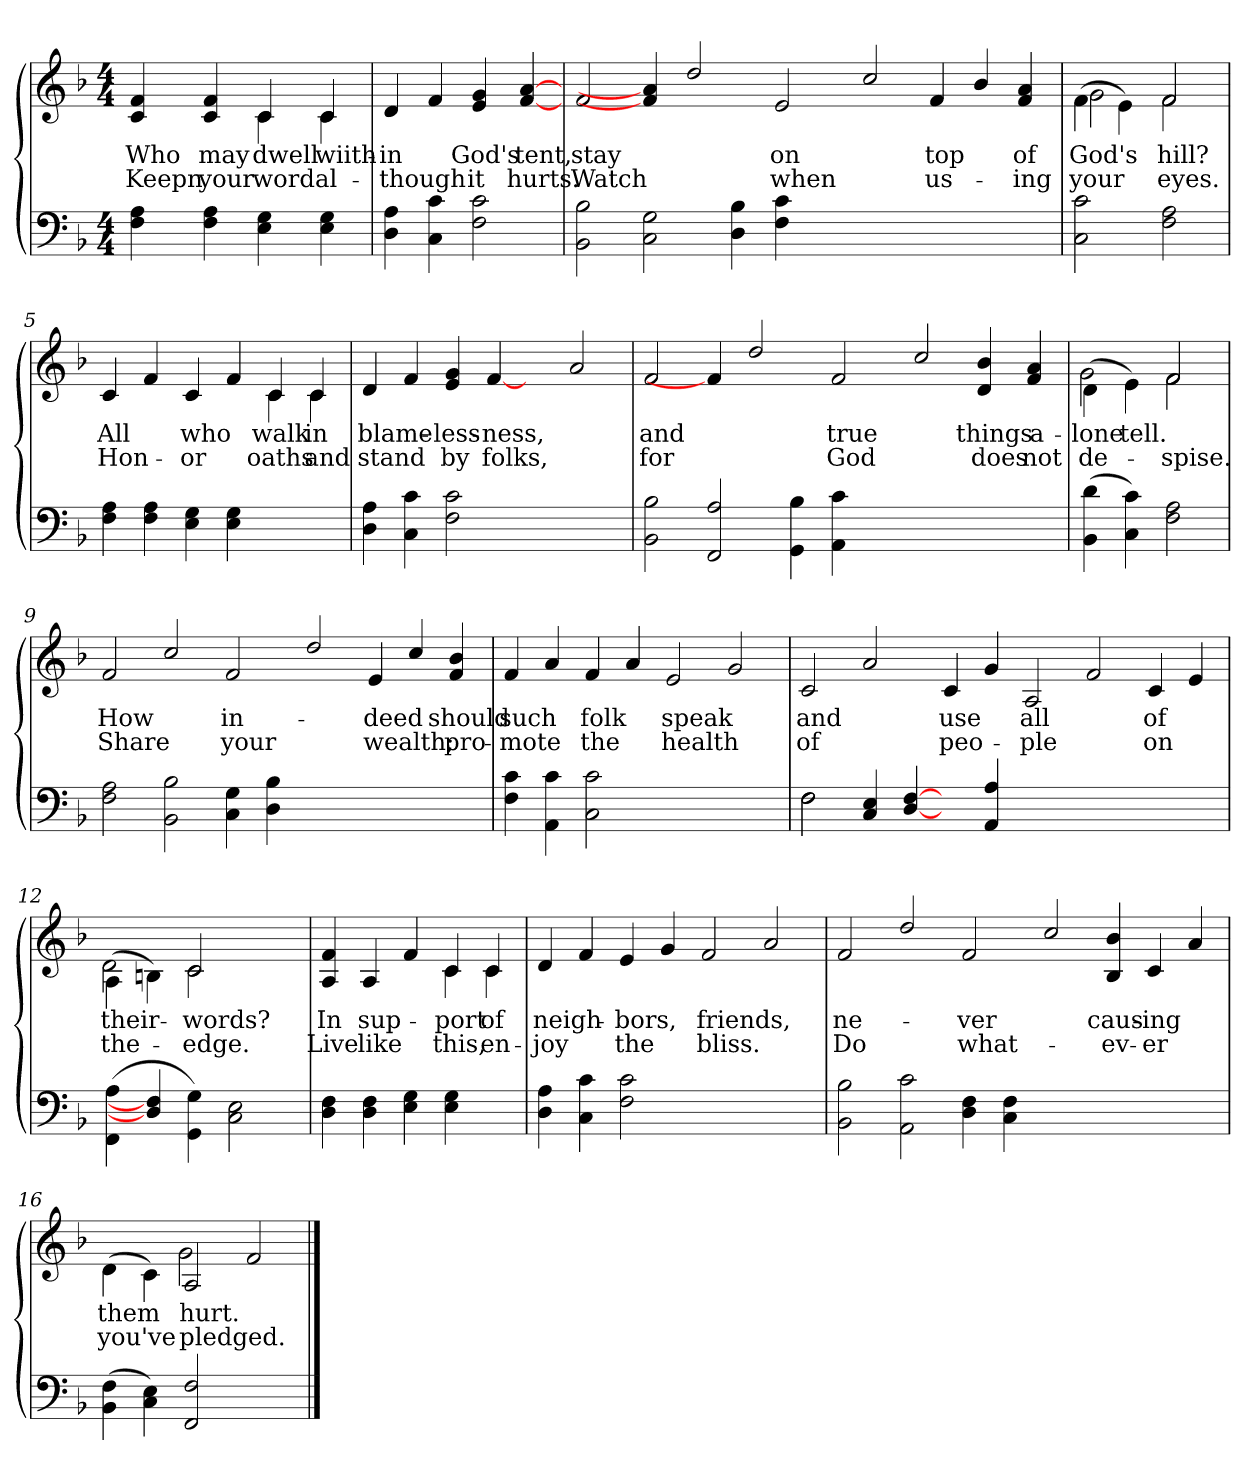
**kern	**kern	**text	**text
*part2	*part1	*part1	*part1
*staff2	*staff1	*staff1	*staff1
*clefF4	*clefG2	*	*
*k[b-]	*k[b-]	*	*
*M4/4	*M4/4	*	*
=1	=1	=1	=1
!	!LO:TX:b:i:t=Verse	!	!
!	!	!LO:LY:b	!LO:LY:b
*	*^	*	*
4F\ 4A\	4c/ 4f/	2ryy	Who	Keepn
!	!	!	!LO:LY:b	!LO:LY:b
4F\ 4A\	4c/ 4f/	.	may	your
!	!	!	!LO:LY:b	!LO:LY:b
4E\ 4G\	4c/	4c\	dwell	word
!	!	!	!LO:LY:b	!LO:LY:b
4E\ 4G\	4c/	4c\	wiith-	al-
=2	=2	=2	=2	=2
!	!	!	!LO:LY:b	!LO:LY:b
*	*v	*v	*	*
4D\ 4A\	4d/	-in	-though
4C\ 4c\	4f/	.	.
!	!	!LO:LY:b	!LO:LY:b
2F\ 2c\	4e/ 4g/	God's	it
!	!	!LO:LY:b	!LO:LY:b
.	[4f/ [4a/	tent,	hurts.
=3	=3	=3	=3
!	!	!LO:LY:b	!LO:LY:b
2BB-\ 2B-\	2f/	stay	Watch
2C\ 2G\	4f/] 4a/]	.	.
.	2dd/	.	.
4D\ 4B-\	.	.	.
!	!	!LO:LY:b	!LO:LY:b
4F\ 4c\	2e/	on	when
1.ryy	.	.	.
.	2cc/	.	.
!	!	!LO:LY:b	!LO:LY:b
.	4f/	top	us-
.	4b-/	.	.
!	!	!LO:LY:b	!LO:LY:b
.	4f/ 4a/	of	-ing
!!LO:LB:g=z
=4	=4	=4	=4
!	!	!LO:LY:b	!LO:LY:b
*	*^	*	*
2C\ 2c\	(<4f\	2g\	God's	your
.	4e\)	.	.	.
!	!	!	!LO:LY:b	!LO:LY:b
2F\ 2A\	2f/	2f\	hill?	eyes.
=5	=5	=5	=5	=5
!	!	!	!LO:LY:b	!LO:LY:b
4F\ 4A\	4c/	1ryy	All	Hon-
4F\ 4A\	4f/	.	.	.
!	!	!	!LO:LY:b	!LO:LY:b
4E\ 4G\	4c/	.	who	-or
4E\ 4G\	4f/	.	.	.
!	!	!	!LO:LY:b	!LO:LY:b
2ryy	4c/	4c\	walk	oaths
!	!	!	!LO:LY:b	!LO:LY:b
.	4c/	4c\	in	and
=6	=6	=6	=6	=6
!	!	!	!LO:LY:b	!LO:LY:b
*	*v	*v	*	*
4D\ 4A\	4d/	blame-	stand
4C\ 4c\	4f/	.	.
!	!	!LO:LY:b	!LO:LY:b
2F\ 2c\	4e/ 4g/	-less-	by
!	!	!LO:LY:b	!LO:LY:b
.	[4f/	-ness,	folks,
2.ryy	4ryy	.	.
.	2a/	.	.
=7	=7	=7	=7
!	!	!LO:LY:b	!LO:LY:b
2BB-\ 2B-\	2f/	and	for
2FF/ 2A/	4f/]	.	.
.	2dd/	.	.
4GG\ 4B-\	.	.	.
!	!	!LO:LY:b	!LO:LY:b
4AA\ 4c\	2f/	true	God
1ryy	.	.	.
.	2cc/	.	.
!	!	!LO:LY:b	!LO:LY:b
.	4d/ 4b-/	things	does
!	!	!LO:LY:b	!LO:LY:b
4ryy	4f/ 4a/	a-	not
!!LO:LB:g=z
=8	=8	=8	=8
!	!	!LO:LY:b	!LO:LY:b
*	*^	*	*
(>4BB-\ 4d\	(<4d\	2g\	-lone	de-
!	!	!	!LO:LY:b	!
4C\ 4c\)	4e\)	.	tell.	.
!	!	!	!	!LO:LY:b
2F\ 2A\	2f/	2f\	.	-spise.
=9	=9	=9	=9	=9
!	!	!	!LO:LY:b	!LO:LY:b
*	*v	*v	*	*
2F\ 2A\	2f/	How	Share
2BB-\ 2B-\	2cc/	.	.
!	!	!LO:LY:b	!LO:LY:b
4C\ 4G\	2f/	in-	your
4D\ 4B-\	.	.	.
1ryy	2dd/	.	.
!	!	!LO:LY:b	!LO:LY:b
.	4e/	-deed	wealth;
.	4cc/	.	.
!	!	!LO:LY:b	!LO:LY:b
4ryy	4f/ 4b-/	should	pro-
=10	=10	=10	=10
!	!	!LO:LY:b	!LO:LY:b
4F\ 4c\	4f/	such	-mote
4AA\ 4c\	4a/	.	.
!	!	!LO:LY:b	!LO:LY:b
2C\ 2c\	4f/	folk	the
.	4a/	.	.
!	!	!LO:LY:b	!LO:LY:b
1ryy	2e/	speak	health
.	2g/	.	.
!!LO:LB:g=z
=11	=11	=11	=11
*^	*	*	*
!	!	!	!LO:LY:b	!LO:LY:b
2F\	2F\	2c/	and	of
4C/ 4E/	1.ryy	2a/	.	.
[4D/ [4F/	.	.	.	.
!	!	!	!LO:LY:b	!LO:LY:b
4ryy	.	4c/	use	peo-
4AA/ 4A/	.	4g/	.	.
!	!	!	!LO:LY:b	!LO:LY:b
1.ryy	.	2A/	all	-ple
.	1ryy	2f/	.	.
!	!	!	!LO:LY:b	!LO:LY:b
.	.	4c/	of	on
.	.	4e/	.	.
*v	*v	*	*	*
=12	=12	=12	=12
!	!	!LO:LY:b	!LO:LY:b
*	*^	*	*
(>4FF\ 4A\	(<4A\	2d\	their-	the-
4D/] 4F/]	4Bn\)	.	.	.
!	!	!	!LO:LY:b	!LO:LY:b
4GG\ 4G\)	2c/	2c\	-words?	-edge.
2C\ 2E\	.	.	.	.
.	4ryy	4ryy	.	.
=13	=13	=13	=13	=13
!	!	!	!LO:LY:b	!LO:LY:b
4D\ 4F\	4A/ 4f/	2.ryy	In	Live
!	!	!	!LO:LY:b	!LO:LY:b
4D\ 4F\	4A/	.	sup-	like
4E\ 4G\	4f/	.	.	.
!	!	!	!LO:LY:b	!LO:LY:b
4E\ 4G\	4c/	4c\	-port	this,
!	!	!	!LO:LY:b	!LO:LY:b
4ryy	4c/	4c\	of	en-
=14	=14	=14	=14	=14
!	!	!	!LO:LY:b	!LO:LY:b
*	*v	*v	*	*
4D\ 4A\	4d/	neigh-	-joy
4C\ 4c\	4f/	.	.
!	!	!LO:LY:b	!LO:LY:b
2F\ 2c\	4e/	-bors,	the
.	4g/	.	.
!	!	!LO:LY:b	!LO:LY:b
1ryy	2f/	friends,	bliss.
.	2a/	.	.
!!LO:LB:g=z
=15	=15	=15	=15
!	!	!LO:LY:b	!LO:LY:b
2BB-\ 2B-\	2f/	ne-	Do
2AA\ 2c\	2dd/	.	.
!	!	!LO:LY:b	!LO:LY:b
4D\ 4F\	2f/	-ver	what-
4C\ 4F\	.	.	.
1ryy	2cc/	.	.
!	!	!LO:LY:b	!LO:LY:b
.	4B-/ 4b-/	caus-	-ev-
!	!	!LO:LY:b	!LO:LY:b
.	4c/	-ing	-er
4ryy	4a/	.	.
=16	=16	=16	=16
!	!	!LO:LY:b	!LO:LY:b
*	*^	*	*
(>4BB-\ 4F\	(<4d\	2ryy	them	you've
4C\ 4E\)	4c\)	.	.	.
!	!	!	!LO:LY:b	!LO:LY:b
2FF/ 2F/	2A/	2g\	hurt.	pledged.
2ryy	2f/	2ryy	.	.
*	*v	*v	*	*
==	==	==	==
*-	*-	*-	*-
